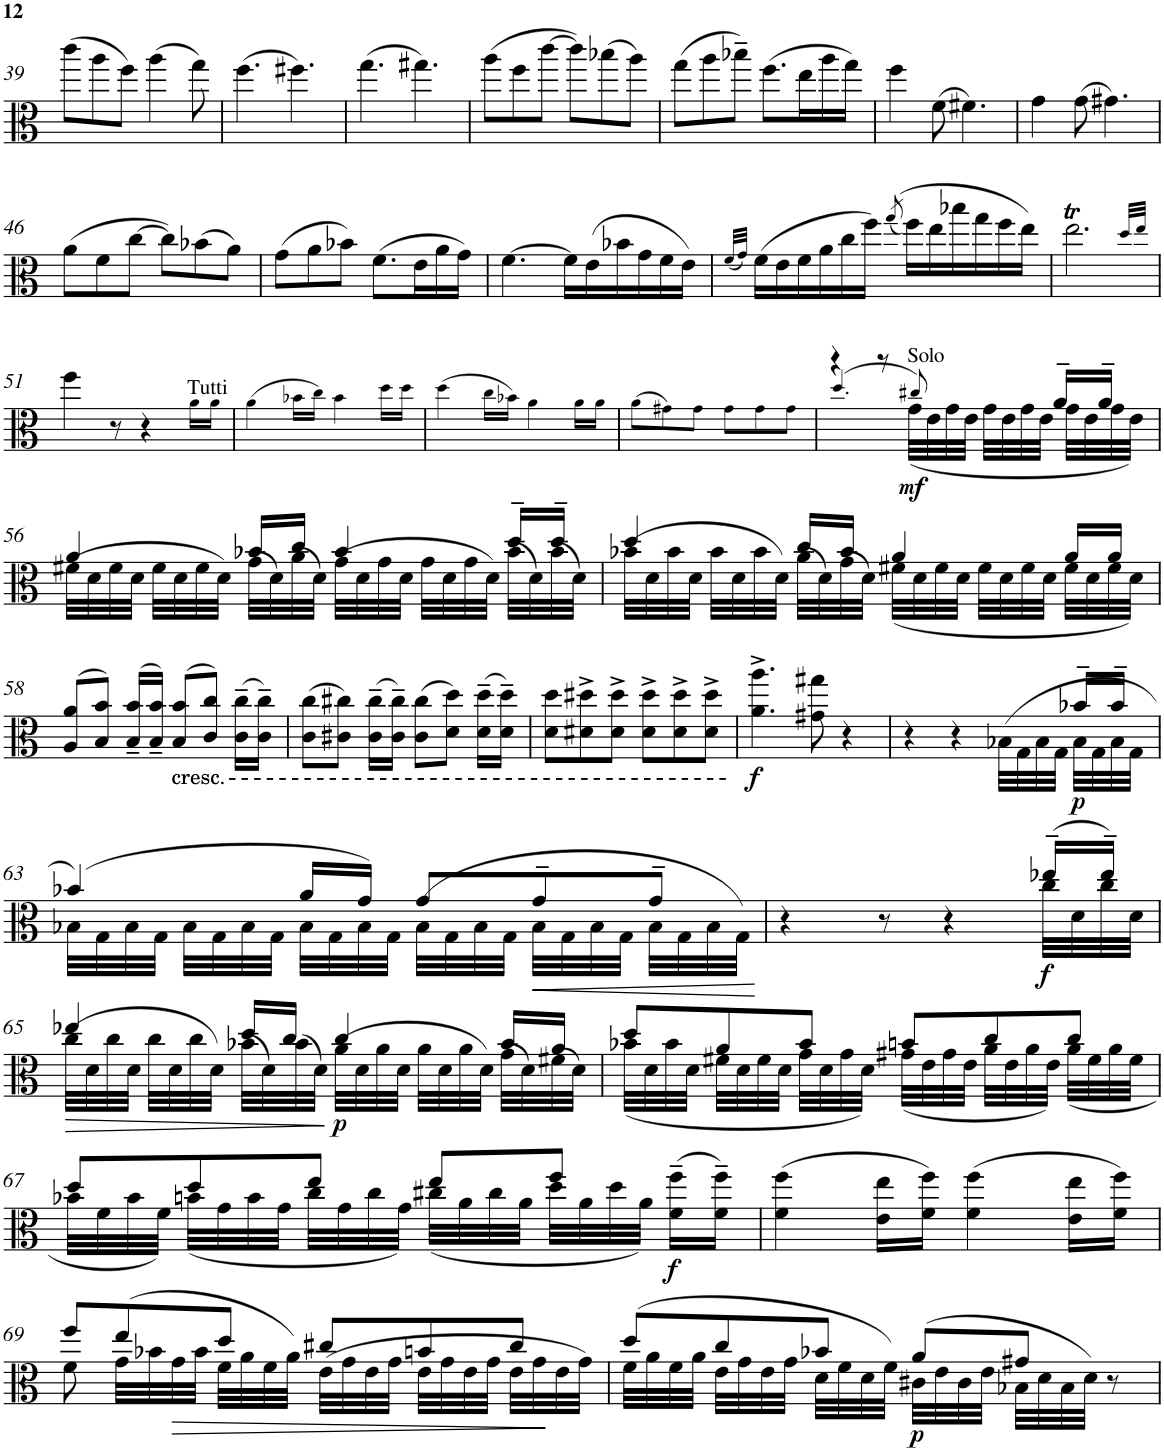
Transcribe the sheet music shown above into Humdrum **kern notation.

**kern	**dynam
*part1	*part1
*staff1	*staff1
*I"Viola	*
*I'Vla.	*
!!LO:PB:g=z
*clefC3	*
*k[]	*
*M6/8	*
=39	=39
(>8ccc\L	.
8aa\	.
8ff\J)	.
(>4aa\	.
8gg\)	.
=40	=40
(>4.ff\	.
4.ff#X\)	.
=41	=41
(>4.gg\	.
4.gg#X\)	.
=42	=42
(>8aa\L	.
8ff\	.
[8ccc\J	.
8ccc\L])	.
(>8bb-X\	.
8aa\J)	.
=43	=43
(>8gg\L	.
8aa\	.
8bb-X~\J)	.
(>8.ff\L	.
16ee\L	.
16aa\	.
16gg\JJ)	.
=44	=44
4ff\	.
(>8f\	.
4.f#X\)	.
=45	=45
4g\	.
(>8g\	.
4.g#X\)	.
!!LO:LB:g=z
=46	=46
(>8a\L	.
8f\	.
[8cc\J	.
8cc\L])	.
(>8b-X\	.
8a\J)	.
=47	=47
(>8g\L	.
8a\	.
8b-X\J)	.
(>8.f\L	.
16e\L	.
16a\	.
16g\JJ)	.
=48	=48
[4.f\	.
16f\LL]	.
(>16e\	.
16b-X\	.
16g\	.
16f\	.
16e\JJ)	.
=49	=49
(<32qf/LLL	.
32qg/JJJ)	.
(>16f\LL	.
16e\	.
16f\	.
16a\	.
16cc\	.
16ff\JJ)	.
(<(>8qgg/	.
16ff\LL)	.
16ee\	.
16bb-X\	.
16gg\	.
16ff\	.
16ee\JJ)	.
=50	=50
2.ee>\	.
32qdd/LLL	.
32qee/JJJ	.
!!LO:LB:g=z
=51	=51
4ff\	.
8r	.
4r	.
!LO:TX:a:t=Tutti	!
16a!\LL	.
16a!\JJ	.
=52	=52
(>4a!\	.
16b-X!\LL	.
16cc!\JJ)	.
4b-!\	.
16dd!\LL	.
16dd!\JJ	.
=53	=53
(>4dd!\	.
16cc!\LL	.
16b-X!\JJ)	.
4a!\	.
16a!\LL	.
16a!\JJ	.
=54	=54
(>8a!\L	.
8g#X!\)	.
8g#!\J	.
8g#!\L	.
8g#!\	.
8g#!\J	.
=55	=55
*^	*
4r	(>4.dd!/	.
8r	.	.
!LO:TX:a:t=Solo	!	!
!	!	!LO:DY:b
(<32g\LLL	8cc#X!/)	mf
32e\	.	.
32g\	.	.
32e\JJJ	.	.
32g\LLL	8ryy	.
32e\	.	.
32g\	.	.
32e\JJJ	.	.
32g\LLL	16a~/LL	.
32e\	.	.
32g\	16a~/JJ	.
32e\JJJ)	.	.
!!LO:LB:g=z	!!
=56	=56	=56
(>32f#X\LLL	4a/	.
32d\	.	.
32f#\	.	.
32d\JJJ	.	.
32f#\LLL	.	.
32d\	.	.
32f#\	.	.
32d\JJJ)	.	.
(>32g\LLL	16b-X/LL	.
32d\)	.	.
(>32a\	16cc/JJ	.
32d\JJJ)	.	.
(>32g\LLL	4b-/	.
32d\	.	.
32g\	.	.
32d\JJJ	.	.
32g\LLL	.	.
32d\	.	.
32g\	.	.
32d\JJJ)	.	.
(>32b-\LLL	16dd~/LL	.
32d\)	.	.
(>32b-\	16dd~/JJ	.
32d\JJJ)	.	.
=57	=57	=57
(>32b-X\LLL	4dd/	.
32d\	.	.
32b-\	.	.
32d\JJJ	.	.
32b-\LLL	.	.
32d\	.	.
32b-\	.	.
32d\JJJ)	.	.
(>32a\LLL	16cc/LL	.
32d\)	.	.
(>32g\	16b-/JJ	.
32d\JJJ)	.	.
(<32f#X\LLL	4a/	.
32d\	.	.
32f#\	.	.
32d\JJJ	.	.
32f#\LLL	.	.
32d\	.	.
32f#\	.	.
32d\JJJ	.	.
32f#\LLL	16a/LL	.
32d\	.	.
32f#\	16a/JJ	.
32d\JJJ)	.	.
*v	*v	*
!!LO:LB:g=z
=58	=58
(>8A/ 8a/L	.
8B/ 8b/J)	.
(>16B/~ 16b/~LL	.
16B/~ 16b/~JJ)	.
!LO:TX:b:t=cresc.	!
!LO:TX:b:t=cresc.	!
(>8B/ 8b/L	.
8c/ 8cc/J)	.
(>16c\~ 16cc\~LL	.
16c\~ 16cc\~JJ)	.
=59	=59
(>8c\ 8cc\L	.
8c#X\ 8cc#X\J)	.
(>16c#\~ 16cc#\~LL	.
16c#\~ 16cc#\~JJ)	.
(>8c#\ 8cc#\L	.
8d\ 8dd\J)	.
(>16d\~ 16dd\~LL	.
16d\~ 16dd\~JJ)	.
=60	=60
8d\ 8dd\L	.
8d#X\^ 8dd#X\^	.
8d#\^ 8dd#\^J	.
8d#\^ 8dd#\^L	.
8d#\^ 8dd#\^	.
8d#\^ 8dd#\^J	.
=61	=61
!	!LO:DY:b
4.a\^ 4.aa\^	f
8g#X\ 8gg#X\	.
4r	.
=62	=62
*^	*
4r	8ryy	.
*v	*v	*
4r	.
(>32B-X\LLL	.
32G\	.
32B-\	.
32G\JJJ	.
*^	*
!	!	!LO:DY:b
32B-\LLL	16b-X~/LL	p
32G\	.	.
32B-\	16b-~/JJ	.
32G\JJJ	.	.
!!LO:LB:g=z	!!
=63	=63	=63
32B-X\LLL	(>4b-X/)	.
32G\	.	.
32B-\	.	.
32G\JJJ	.	.
32B-\LLL	.	.
32G\	.	.
32B-\	.	.
32G\JJJ	.	.
32B-\LLL	16a/LL	.
32G\	.	.
32B-\	16g/JJ)	.
32G\JJJ	.	.
(>32B-\LLL	8g/L	.
32G\	.	.
32B-\	.	.
32G\JJJ	.	.
!	!	!LO:HP:b
32B-\LLL	8g~/	<
32G\	.	.
32B-\	.	.
32G\JJJ	.	.
32B-\LLL	8g~/J	.
32G\	.	.
32B-\	.	.
32G\JJJ)	.	.
*v	*v	*
.	[
=64	=64
*^	*
4r	8ryy	.
*v	*v	*
8r	.
4r	.
*^	*
!	!	!LO:DY:b
32cc\LLL	(>16ee-X~/LL	f
32d\	.	.
32cc\	16ee-~/JJ)	.
32d\JJJ	.	.
!!LO:LB:g=z	!!
=65	=65	=65
!	!	!LO:HP:b
(>32cc\LLL	4ee-X/	>
32d\	.	.
32cc\	.	.
32d\JJJ	.	.
32cc\LLL	.	.
32d\	.	.
32cc\	.	.
32d\JJJ)	.	.
(>32b-X\LLL	16dd/LL	.
32d\)	.	.
(>32b-\	16cc/JJ	.
32d\JJJ)	.	.
!	!	!LO:DY:n=1:b
(>32a\LLL	4cc/	] p
32d\	.	.
32a\	.	.
32d\JJJ	.	.
32a\LLL	.	.
32d\	.	.
32a\	.	.
32d\JJJ)	.	.
(>32g\LLL	16b-/LL	.
32d\)	.	.
(>32f#X\	16a/JJ	.
32d\JJJ)	.	.
=66	=66	=66
(<32b-X\LLL	8dd/L	.
32d\	.	.
32b-\	.	.
32d\JJJ	.	.
32f#X\LLL	8a/	.
32d\	.	.
32f#\	.	.
32d\JJJ	.	.
32g\LLL	8b-/J	.
32d\	.	.
32g\	.	.
32d\JJJ)	.	.
(<32g#X\LLL	8bn/L	.
32e\	.	.
32g#\	.	.
32e\JJJ	.	.
32a\LLL	8cc/	.
32e\	.	.
32a\	.	.
32e\JJJ)	.	.
(<32a\LLL	8cc/J	.
32f#\	.	.
32a\	.	.
32f#\JJJ	.	.
!!LO:LB:g=z	!!
=67	=67	=67
32b-X\LLL	8dd/L	.
32f\	.	.
32b-\	.	.
32f\JJJ)	.	.
(<32bn\LLL	8dd/	.
32g\	.	.
32b\	.	.
32g\JJJ	.	.
32cc\LLL	8ee/J	.
32g\	.	.
32cc\	.	.
32g\JJJ)	.	.
(<32cc#X\LLL	8ee/L	.
32a\	.	.
32cc#\	.	.
32a\JJJ	.	.
32dd\LLL	8ff/J	.
32a\	.	.
32dd\	.	.
32a\JJJ)	.	.
!	!	!LO:DY:b
(>16f\~ 16ff\~LL	8ryy	f
16f\~ 16ff\~JJ)	.	.
*v	*v	*
=68	=68
(>4f\ 4ff\	.
16e\ 16ee\LL	.
16f\ 16ff\JJ)	.
(>4f\ 4ff\	.
16e\ 16ee\LL	.
16f\ 16ff\JJ)	.
!!LO:LB:g=z
=69	=69
*^	*
8ff/L	8f\	.
(>8ee/	32g\LLL	.
.	32b-X\	.
!	!	!LO:HP:b
.	32g\	>
.	32b-\JJJ	.
8dd/J	32f\LLL	.
.	32a\	.
.	32f\	.
.	32a\JJJ)	.
8cc#X/L	(>32e\LLL	.
.	32g\	.
.	32e\	.
.	32g\JJJ	.
8bn/	32e\LLL	.
.	32g\	.
.	32e\	.
.	32g\JJJ	.
8cc#/J	32e\LLL	.
.	32g\	.
.	32e\	]
.	32g\JJJ)	.
=70	=70	=70
(>8dd/L	32f\LLL	.
.	32a\	.
.	32f\	.
.	32a\JJJ	.
8cc/	32e\LLL	.
.	32g\	.
.	32e\	.
.	32g\JJJ	.
8b-X/J	32d\LLL	.
.	32f\	.
.	32d\	.
.	32f\JJJ)	.
!	!	!LO:DY:b
(>8a/L	32c#X\LLL	p
.	32e\	.
.	32c#\	.
.	32e\JJJ	.
8g#X/J	32B-X\LLL	.
.	32d\	.
.	32B-\	.
.	32d\JJJ)	.
8r	8ryy	.
*v	*v	*
=	=
*-	*-
